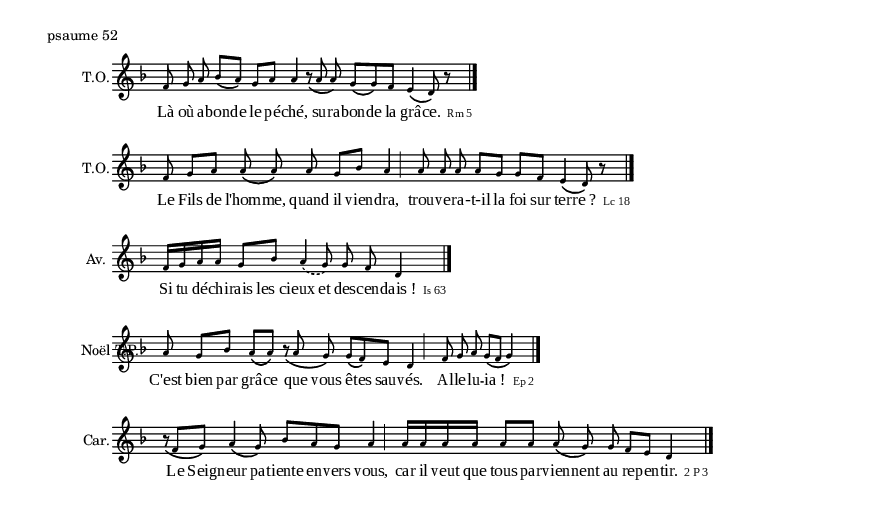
\version "2.10.0"
\include "definitions.ly"
\markup { psaume 52}



\relative f' { 
	\new Staff {
		\cadenzaOn
		\key f \major
		\set Staff.instrumentName = \markup{ \center-align { T.O. } }
		
		\times 2/3 { f8 g a }
		bes[\( a\)]
		g[ a]
		a4
		\pespace
		\times 2/3 { r8_\( a a\) }
		\times 2/3 { g[\( g\) f] }
		e4\( d8\) r
		
		\endBar
	}
	\addlyrics {
		Là où a -- bon -- de le pé -- ché, su -- ra -- bon -- de la grâ -- ce.
		\markup { \citation #"Rm 5" }
	}
}
\relative f' { 
	\new Staff {
		\cadenzaOn
		\key f \major
		\set Staff.instrumentName = \markup{ \center-align { T.O. } }
		f8
		g[ a]
		\times 2/3 { a\( a\) a }
		g[ bes]
		a4
		\cesure \pespace
		\times 2/3 { a8 a a }
		a[ g]
		g[ f]
		e4\( d8\) r
		
		\endBar
	}
	\addlyrics {
		Le Fils de l'hom -- me, quand il vien -- dra, trou -- ve -- ra -- -t-il la foi sur ter -- "re ?"
		\markup { \citation #"Lc 18" }
	}
}

\relative f' { 
	\new Staff {
		\cadenzaOn
		\key f \major
		\set Staff.instrumentName = \markup{ \center-align { Av. } }
		f16[ g a a]
		g8[ bes]
		\slurDashed
		a4(
		\times 2/3 { g8) g f }
		d4
		\endBar
	}
	\addlyrics {
		Si tu dé -- chi -- rais "les ci" -- eux et des  -- cen -- "dais !"
		\markup { \citation #"Is 63" }
	}
}
\relative f' { 
	\new Staff {
		\cadenzaOn
		\key f \major
		\set Staff.instrumentName = \markup{ \center-align { Noël T.P. } }
		a8
		g[ bes]
		a[\( a\)]
		\pespace
		\times 2/3 { r_\( a g\) }
		\times 2/3 { g[\( f\) e] }
		d4
		\cesure \pespace
		\times 2/3 { f8 g a }
		g[\( f]
		g4\)
		\endBar
	}
	\addlyrics {
		C'est bien par grâ -- ce que vous ê -- tes sau -- vés. "Al" -- le -- lu -- "ia !" _ _
		\markup { \citation #"Ep 2" }
	}
}

\relative f' { 
	\new Staff {
		\cadenzaOn
		\key f \major
		\set Staff.instrumentName = \markup{ \center-align { Car. } }
		\times 2/3 { r8_\( f[ g]\) }
		\times 2/3 { a4\( g8\) }
		\times 2/3 { bes[ a g] }
		a4
		\cesure \pespace
		a16[ a a a]
		a8[ a]
		\times 2/3 { a\( g\) g }
		f[ e]
		d4
		\endBar
	}
	\addlyrics {
		Le Seig -- neur pa -- tiente en -- vers vous, car il veut que tous par -- vien -- nent au re -- pen -- tir. 
		\markup { \citation #"2 P 3" }
	}
}


